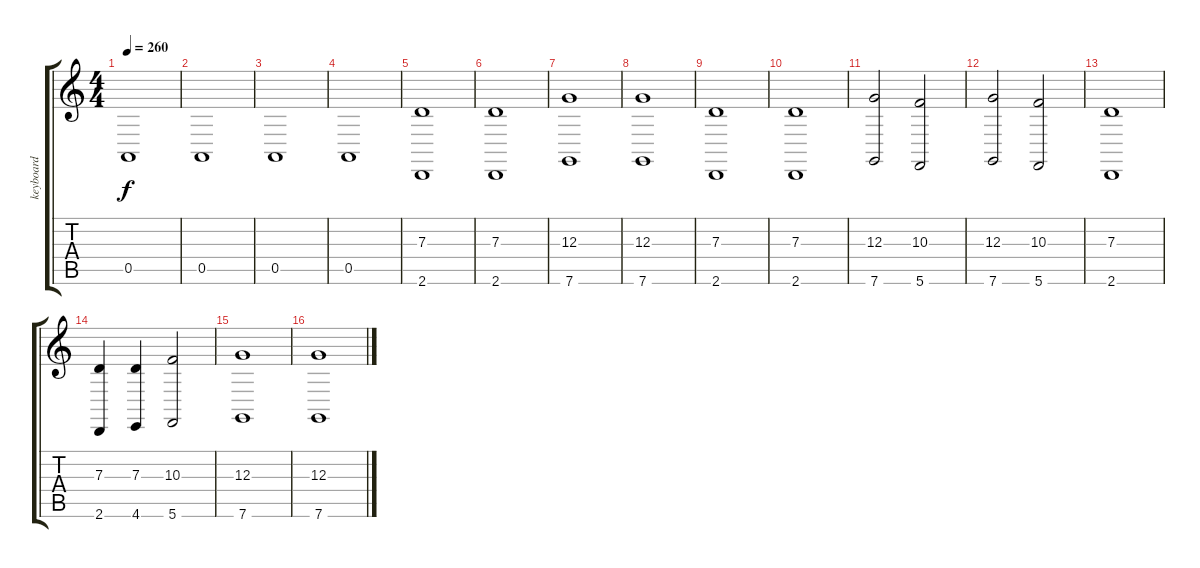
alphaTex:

\track ("keyboard" "keyboard") {instrument harmonica}
\staff {score tabs}
\tuning (E4 B3 G3 D3 A2 C2) {hide}
\ts (4 4)
\tempo 260
\clef g2
\ks c
0.5.1{dy f} |
0.5.1 |
0.5.1 |
0.5.1 |
(7.3 2.6).1 |
(7.3 2.6).1 |
(12.3 7.6).1 |
(12.3 7.6).1 |
(7.3 2.6).1 |
(7.3 2.6).1 |
(12.3 7.6).2 (10.3 5.6).2 |
(12.3 7.6).2 (10.3 5.6).2 |
(7.3 2.6).1 |
(7.3 2.6).4 (7.3 4.6).4 (10.3 5.6).2 |
(12.3 7.6).1 |
(12.3 7.6).1
